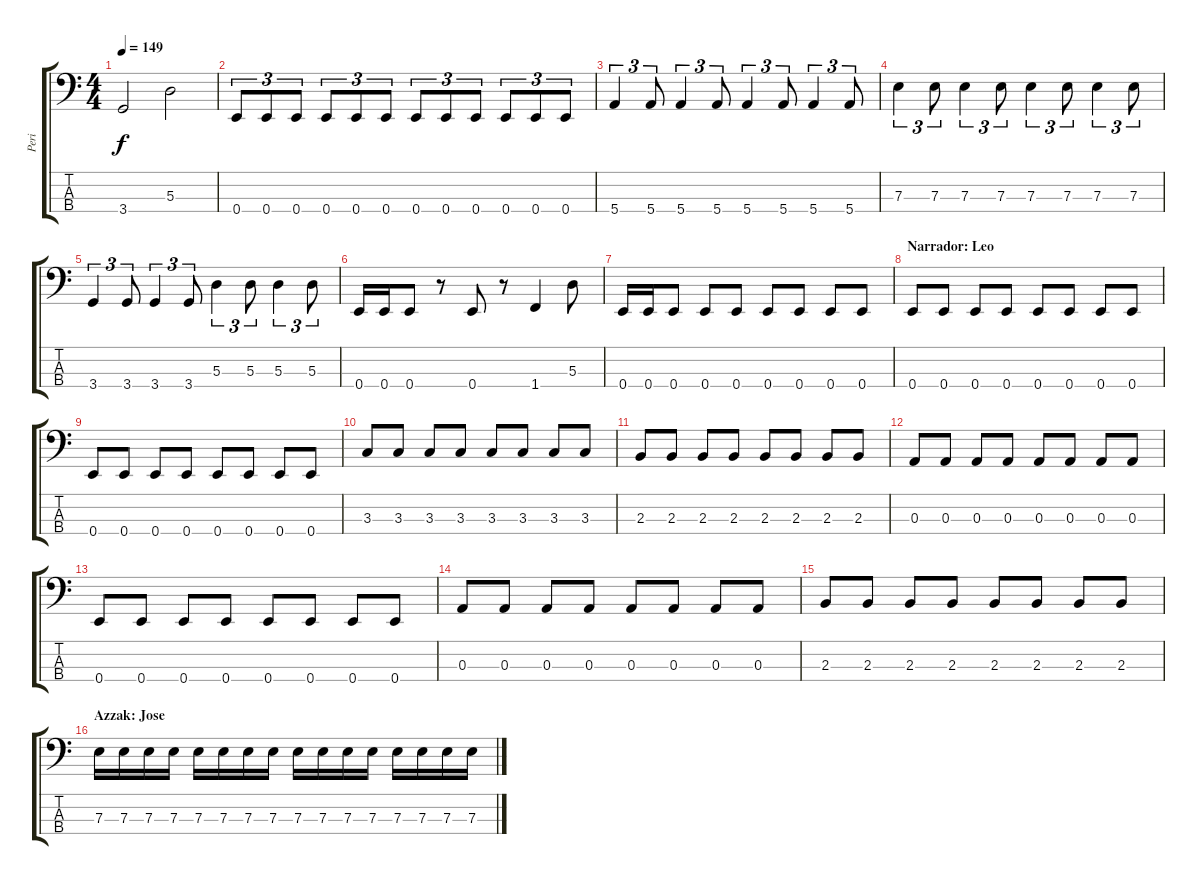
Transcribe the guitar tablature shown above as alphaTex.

\track ("Peri" "Peri") {instrument electricbassfinger}
\staff {score tabs}
\tuning (G2 D2 A1 E1) {hide}
\ts (4 4)
\tempo 149
\clef f4
\ks c
3.4.2{dy f} 5.3.2 |
0.4.8{tu (3 2)} 0.4.8{tu (3 2)} 0.4.8{tu (3 2)} 0.4.8{tu (3 2)} 0.4.8{tu (3 2)} 0.4.8{tu (3 2)} 0.4.8{tu (3 2)} 0.4.8{tu (3 2)} 0.4.8{tu (3 2)} 0.4.8{tu (3 2)} 0.4.8{tu (3 2)} 0.4.8{tu (3 2)} |
5.4.4{tu (3 2)} 5.4.8{tu (3 2)} 5.4.4{tu (3 2)} 5.4.8{tu (3 2)} 5.4.4{tu (3 2)} 5.4.8{tu (3 2)} 5.4.4{tu (3 2)} 5.4.8{tu (3 2)} |
7.3.4{tu (3 2)} 7.3.8{tu (3 2)} 7.3.4{tu (3 2)} 7.3.8{tu (3 2)} 7.3.4{tu (3 2)} 7.3.8{tu (3 2)} 7.3.4{tu (3 2)} 7.3.8{tu (3 2)} |
3.4.4{tu (3 2)} 3.4.8{tu (3 2)} 3.4.4{tu (3 2)} 3.4.8{tu (3 2)} 5.3.4{tu (3 2)} 5.3.8{tu (3 2)} 5.3.4{tu (3 2)} 5.3.8{tu (3 2)} |
0.4.16 0.4.16 0.4.8 r.8 0.4.8 r.8 1.4.4 5.3.8 |
0.4.16 0.4.16 0.4.8 0.4.8 0.4.8 0.4.8 0.4.8 0.4.8 0.4.8 |
\section ("" "Narrador: Leo")
0.4.8 0.4.8 0.4.8 0.4.8 0.4.8 0.4.8 0.4.8 0.4.8 |
0.4.8 0.4.8 0.4.8 0.4.8 0.4.8 0.4.8 0.4.8 0.4.8 |
3.3.8 3.3.8 3.3.8 3.3.8 3.3.8 3.3.8 3.3.8 3.3.8 |
2.3.8 2.3.8 2.3.8 2.3.8 2.3.8 2.3.8 2.3.8 2.3.8 |
0.3.8 0.3.8 0.3.8 0.3.8 0.3.8 0.3.8 0.3.8 0.3.8 |
0.4.8 0.4.8 0.4.8 0.4.8 0.4.8 0.4.8 0.4.8 0.4.8 |
0.3.8 0.3.8 0.3.8 0.3.8 0.3.8 0.3.8 0.3.8 0.3.8 |
2.3.8 2.3.8 2.3.8 2.3.8 2.3.8 2.3.8 2.3.8 2.3.8 |
\section ("" "Azzak: Jose")
7.3.16 7.3.16 7.3.16 7.3.16 7.3.16 7.3.16 7.3.16 7.3.16 7.3.16 7.3.16 7.3.16 7.3.16 7.3.16 7.3.16 7.3.16 7.3.16
